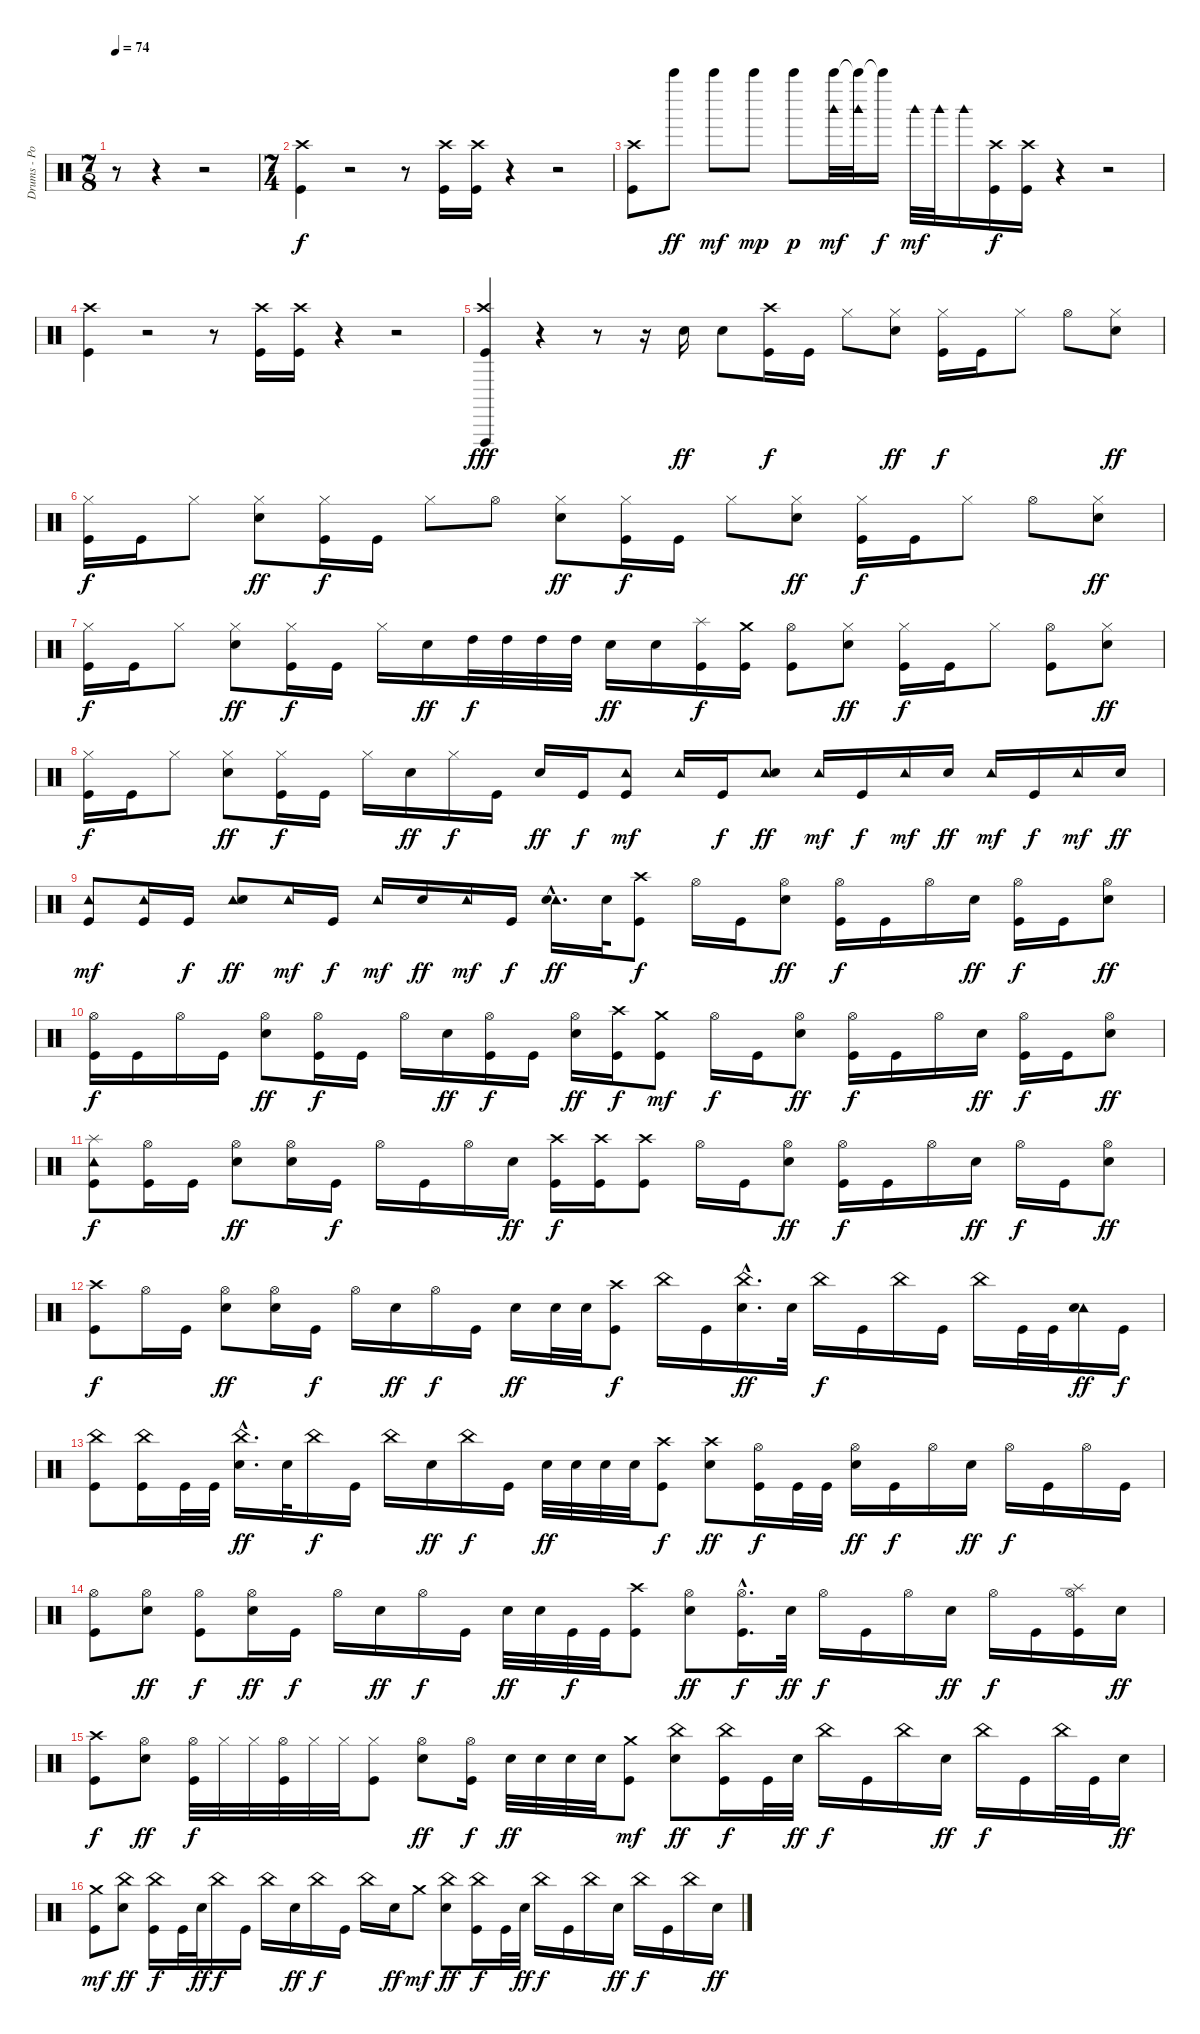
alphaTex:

\track ("Drums - Portnoy" "Drums - Po") {instrument percussion}
\staff {score}
\articulation defaults
\ts (7 8)
\tempo 74
\clef neutral
\ks c
r.8{dy f} r.4 r.2 |
\ts (7 4)
("Crash high (hit)" "Kick (hit)").4 r.2 r.8 ("Crash high (hit)" "Kick (hit)").16 ("Crash high (hit)" "Kick (hit)").16 r.4 r.2 |
("Crash high (hit)" "Kick (hit)").8 "Bell Tree (hit)".8{dy ff} "Bell Tree (hit)".8{dy mf} "Bell Tree (hit)".8{dy mp} "Bell Tree (hit)".8{dy p} ("Bell Tree (hit)" "Woodblock high (hit)").32{dy mf} ("Bell Tree (hit)"{t} "Woodblock high (hit)").32 "Bell Tree (hit)"{t}.16{dy f} "Woodblock high (hit)".32{dy mf} "Woodblock high (hit)".32 "Woodblock high (hit)".16 ("Crash high (hit)" "Kick (hit)").16{dy f} ("Crash high (hit)" "Kick (hit)").16 r.4 r.2 |
("Crash high (hit)" "Kick (hit)").4 r.2 r.8 ("Crash high (hit)" "Kick (hit)").16 ("Crash high (hit)" "Kick (hit)").16 r.4 r.2 |
("Crash high (hit)" "Vibraslap (hit)" "Kick (hit)").4{dy fff} r.4 r.8 r.16 "Electric Snare (hit)".16{dy ff} "Electric Snare (hit)".8 ("Crash high (hit)" "Kick (hit)").16{dy f} "Kick (hit)".16 "Hi-Hat (closed)".8 ("Hi-Hat (closed)" "Electric Snare (hit)").8{dy ff} ("Hi-Hat (closed)" "Kick (hit)").16{dy f} "Kick (hit)".16 "Hi-Hat (closed)".8 "Hi-Hat (open)".8 ("Hi-Hat (closed)" "Electric Snare (hit)").8{dy ff} |
("Hi-Hat (closed)" "Kick (hit)").16{dy f} "Kick (hit)".16 "Hi-Hat (closed)".8 ("Hi-Hat (closed)" "Electric Snare (hit)").8{dy ff} ("Hi-Hat (closed)" "Kick (hit)").16{dy f} "Kick (hit)".16 "Hi-Hat (closed)".8 "Hi-Hat (open)".8 ("Hi-Hat (closed)" "Electric Snare (hit)").8{dy ff} ("Hi-Hat (closed)" "Kick (hit)").16{dy f} "Kick (hit)".16 "Hi-Hat (closed)".8 ("Hi-Hat (closed)" "Electric Snare (hit)").8{dy ff} ("Hi-Hat (closed)" "Kick (hit)").16{dy f} "Kick (hit)".16 "Hi-Hat (closed)".8 "Hi-Hat (open)".8 ("Hi-Hat (closed)" "Electric Snare (hit)").8{dy ff} |
("Hi-Hat (closed)" "Kick (hit)").16{dy f} "Kick (hit)".16 "Hi-Hat (closed)".8 ("Hi-Hat (closed)" "Electric Snare (hit)").8{dy ff} ("Hi-Hat (closed)" "Kick (hit)").16{dy f} "Kick (hit)".16 "Hi-Hat (closed)".16 "Electric Snare (hit)".16{dy ff} "High Tom (hit)".32{dy f} "High Tom (hit)".32 "High Tom (hit)".32 "High Tom (hit)".32 "Electric Snare (hit)".16{dy ff} "Electric Snare (hit)".16 ("Splash (hit)" "Kick (hit)").16{dy f} ("Crash medium (hit)" "Kick (hit)").16 ("Hi-Hat (open)" "Kick (hit)").8 ("Hi-Hat (closed)" "Electric Snare (hit)").8{dy ff} ("Hi-Hat (closed)" "Kick (hit)").16{dy f} "Kick (hit)".16 "Hi-Hat (closed)".8 ("Hi-Hat (open)" "Kick (hit)").8 ("Hi-Hat (closed)" "Electric Snare (hit)").8{dy ff} |
("Hi-Hat (closed)" "Kick (hit)").16{dy f} "Kick (hit)".16 "Hi-Hat (closed)".8 ("Hi-Hat (closed)" "Electric Snare (hit)").8{dy ff} ("Hi-Hat (closed)" "Kick (hit)").16{dy f} "Kick (hit)".16 "Hi-Hat (closed)".16 "Electric Snare (hit)".16{dy ff} "Hi-Hat (closed)".16{dy f} "Kick (hit)".16 "Electric Snare (hit)".16{dy ff} "Kick (hit)".16{dy f} ("Tambourine (hit)" "Kick (hit)").8{dy mf} "Tambourine (hit)".16 "Kick (hit)".16{dy f} ("Tambourine (hit)" "Electric Snare (hit)").8{dy ff} "Tambourine (hit)".16{dy mf} "Kick (hit)".16{dy f} "Tambourine (hit)".16{dy mf} "Electric Snare (hit)".16{dy ff} "Tambourine (hit)".16{dy mf} "Kick (hit)".16{dy f} "Tambourine (hit)".16{dy mf} "Electric Snare (hit)".16{dy ff} |
("Tambourine (hit)" "Kick (hit)").8{dy mf} ("Tambourine (hit)" "Kick (hit)").16 "Kick (hit)".16{dy f} ("Tambourine (hit)" "Electric Snare (hit)").8{dy ff} "Tambourine (hit)".16{dy mf} "Kick (hit)".16{dy f} "Tambourine (hit)".16{dy mf} "Electric Snare (hit)".16{dy ff} "Tambourine (hit)".16{dy mf} "Kick (hit)".16{dy f} ("Tambourine (hit)"{hac} "Electric Snare (hit)"{hac}).16{d dy ff} "Electric Snare (hit)".32 ("Crash high (hit)" "Kick (hit)").8{dy f} "Hi-Hat (open)".16 "Kick (hit)".16 ("Hi-Hat (open)" "Electric Snare (hit)").8{dy ff} ("Hi-Hat (open)" "Kick (hit)").16{dy f} "Kick (hit)".16 "Hi-Hat (open)".16 "Electric Snare (hit)".16{dy ff} ("Hi-Hat (open)" "Kick (hit)").16{dy f} "Kick (hit)".16 ("Hi-Hat (open)" "Electric Snare (hit)").8{dy ff} |
("Hi-Hat (open)" "Kick (hit)").16{dy f} "Kick (hit)".16 "Hi-Hat (open)".16 "Kick (hit)".16 ("Hi-Hat (open)" "Electric Snare (hit)").8{dy ff} ("Hi-Hat (open)" "Kick (hit)").16{dy f} "Kick (hit)".16 "Hi-Hat (open)".16 "Electric Snare (hit)".16{dy ff} ("Hi-Hat (open)" "Kick (hit)").16{dy f} "Kick (hit)".16 ("Hi-Hat (open)" "Electric Snare (hit)").16{dy ff} ("Crash high (hit)" "Kick (hit)").16{dy f} ("Crash medium (hit)" "Kick (hit)").8{dy mf} "Hi-Hat (open)".16{dy f} "Kick (hit)".16 ("Hi-Hat (open)" "Electric Snare (hit)").8{dy ff} ("Hi-Hat (open)" "Kick (hit)").16{dy f} "Kick (hit)".16 "Hi-Hat (open)".16 "Electric Snare (hit)".16{dy ff} ("Hi-Hat (open)" "Kick (hit)").16{dy f} "Kick (hit)".16 ("Hi-Hat (open)" "Electric Snare (hit)").8{dy ff} |
("Splash (hit)" "Tambourine (hit)" "Kick (hit)").8{dy f} ("Hi-Hat (open)" "Kick (hit)").16 "Kick (hit)".16 ("Hi-Hat (open)" "Electric Snare (hit)").8{dy ff} ("Hi-Hat (open)" "Electric Snare (hit)").16 "Kick (hit)".16{dy f} "Hi-Hat (open)".16 "Kick (hit)".16 "Hi-Hat (open)".16 "Electric Snare (hit)".16{dy ff} ("Crash high (hit)" "Kick (hit)").16{dy f} ("Crash high (hit)" "Kick (hit)").16 ("Crash high (hit)" "Kick (hit)").8 "Hi-Hat (open)".16 "Kick (hit)".16 ("Hi-Hat (open)" "Electric Snare (hit)").8{dy ff} ("Hi-Hat (open)" "Kick (hit)").16{dy f} "Kick (hit)".16 "Hi-Hat (open)".16 "Electric Snare (hit)".16{dy ff} "Hi-Hat (open)".16{dy f} "Kick (hit)".16 ("Hi-Hat (open)" "Electric Snare (hit)").8{dy ff} |
("Crash high (hit)" "Kick (hit)").8{dy f} "Hi-Hat (open)".16 "Kick (hit)".16 ("Hi-Hat (open)" "Electric Snare (hit)").8{dy ff} ("Hi-Hat (open)" "Electric Snare (hit)").16 "Kick (hit)".16{dy f} "Hi-Hat (open)".16 "Electric Snare (hit)".16{dy ff} "Hi-Hat (open)".16{dy f} "Kick (hit)".16 "Electric Snare (hit)".16{dy ff} "Electric Snare (hit)".32 "Electric Snare (hit)".32 ("Crash high (hit)" "Kick (hit)").8{dy f} "China (hit)".16 "Kick (hit)".16 ("China (hit)"{hac} "Electric Snare (hit)"{hac}).16{d dy ff} "Electric Snare (hit)".32 "China (hit)".16{dy f} "Kick (hit)".16 "China (hit)".16 "Kick (hit)".16 "China (hit)".16 "Kick (hit)".32 "Kick (hit)".32 ("Tambourine (hit)" "Electric Snare (hit)").16{dy ff} "Kick (hit)".16{dy f} |
("China (hit)" "Kick (hit)").8 ("China (hit)" "Kick (hit)").16 "Kick (hit)".32 "Kick (hit)".32 ("China (hit)"{hac} "Electric Snare (hit)"{hac}).16{d dy ff} "Electric Snare (hit)".32 "China (hit)".16{dy f} "Kick (hit)".16 "China (hit)".16 "Electric Snare (hit)".16{dy ff} "China (hit)".16{dy f} "Kick (hit)".16 "Electric Snare (hit)".32{dy ff} "Electric Snare (hit)".32 "Electric Snare (hit)".32 "Electric Snare (hit)".32 ("Crash high (hit)" "Kick (hit)").8{dy f} ("Crash high (hit)" "Electric Snare (hit)").8{dy ff} ("Hi-Hat (open)" "Kick (hit)").16{dy f} "Kick (hit)".32 "Kick (hit)".32 ("Hi-Hat (open)" "Electric Snare (hit)").16{dy ff} "Kick (hit)".16{dy f} "Hi-Hat (open)".16 "Electric Snare (hit)".16{dy ff} "Hi-Hat (open)".16{dy f} "Kick (hit)".16 "Hi-Hat (open)".16 "Kick (hit)".16 |
("Hi-Hat (open)" "Kick (hit)").8 ("Hi-Hat (open)" "Electric Snare (hit)").8{dy ff} ("Hi-Hat (open)" "Kick (hit)").8{dy f} ("Hi-Hat (open)" "Electric Snare (hit)").16{dy ff} "Kick (hit)".16{dy f} "Hi-Hat (open)".16 "Electric Snare (hit)".16{dy ff} "Hi-Hat (open)".16{dy f} "Kick (hit)".16 "Electric Snare (hit)".32{dy ff} "Electric Snare (hit)".32 "Kick (hit)".32{dy f} "Kick (hit)".32 ("Crash high (hit)" "Kick (hit)").8 ("Hi-Hat (open)" "Electric Snare (hit)").8{dy ff} ("Hi-Hat (open)"{hac} "Kick (hit)"{hac}).16{d dy f} "Electric Snare (hit)".32{dy ff} "Hi-Hat (open)".16{dy f} "Kick (hit)".16 "Hi-Hat (open)".16 "Electric Snare (hit)".16{dy ff} "Hi-Hat (open)".16{dy f} "Kick (hit)".16 ("Hi-Hat (open)" "Splash (hit)" "Kick (hit)").16 "Electric Snare (hit)".16{dy ff} |
("Crash high (hit)" "Kick (hit)").8{dy f} ("Hi-Hat (open)" "Electric Snare (hit)").8{dy ff} ("Hi-Hat (open)" "Kick (hit)").32{dy f} "Hi-Hat (closed)".32 "Hi-Hat (closed)".32 ("Hi-Hat (open)" "Kick (hit)").32 "Hi-Hat (closed)".32 "Hi-Hat (closed)".32 ("Hi-Hat (closed)" "Kick (hit)").8 ("Hi-Hat (open)" "Electric Snare (hit)").8{dy ff} ("Hi-Hat (open)" "Kick (hit)").16{dy f} "Electric Snare (hit)".32{dy ff} "Electric Snare (hit)".32 "Electric Snare (hit)".32 "Electric Snare (hit)".32 ("Crash medium (hit)" "Kick (hit)").8{dy mf} ("China (hit)" "Electric Snare (hit)").8{dy ff} ("China (hit)" "Kick (hit)").16{dy f} "Kick (hit)".32 "Electric Snare (hit)".32{dy ff} "China (hit)".16{dy f} "Kick (hit)".16 "China (hit)".16 "Electric Snare (hit)".16{dy ff} "China (hit)".16{dy f} "Kick (hit)".16 "China (hit)".32 "Kick (hit)".32 "Electric Snare (hit)".16{dy ff} |
("Crash medium (hit)" "Kick (hit)").8{dy mf} ("China (hit)" "Electric Snare (hit)").8{dy ff} ("China (hit)" "Kick (hit)").16{dy f} "Kick (hit)".32 "Electric Snare (hit)".32{dy ff} "China (hit)".16{dy f} "Kick (hit)".16 "China (hit)".16 "Electric Snare (hit)".16{dy ff} "China (hit)".16{dy f} "Kick (hit)".16 "China (hit)".16 "Electric Snare (hit)".16{dy ff} "Crash medium (hit)".8{dy mf} ("China (hit)" "Electric Snare (hit)").8{dy ff} ("China (hit)" "Kick (hit)").16{dy f} "Kick (hit)".32 "Electric Snare (hit)".32{dy ff} "China (hit)".16{dy f} "Kick (hit)".16 "China (hit)".16 "Electric Snare (hit)".16{dy ff} "China (hit)".16{dy f} "Kick (hit)".16 "China (hit)".16 "Electric Snare (hit)".16{dy ff}
